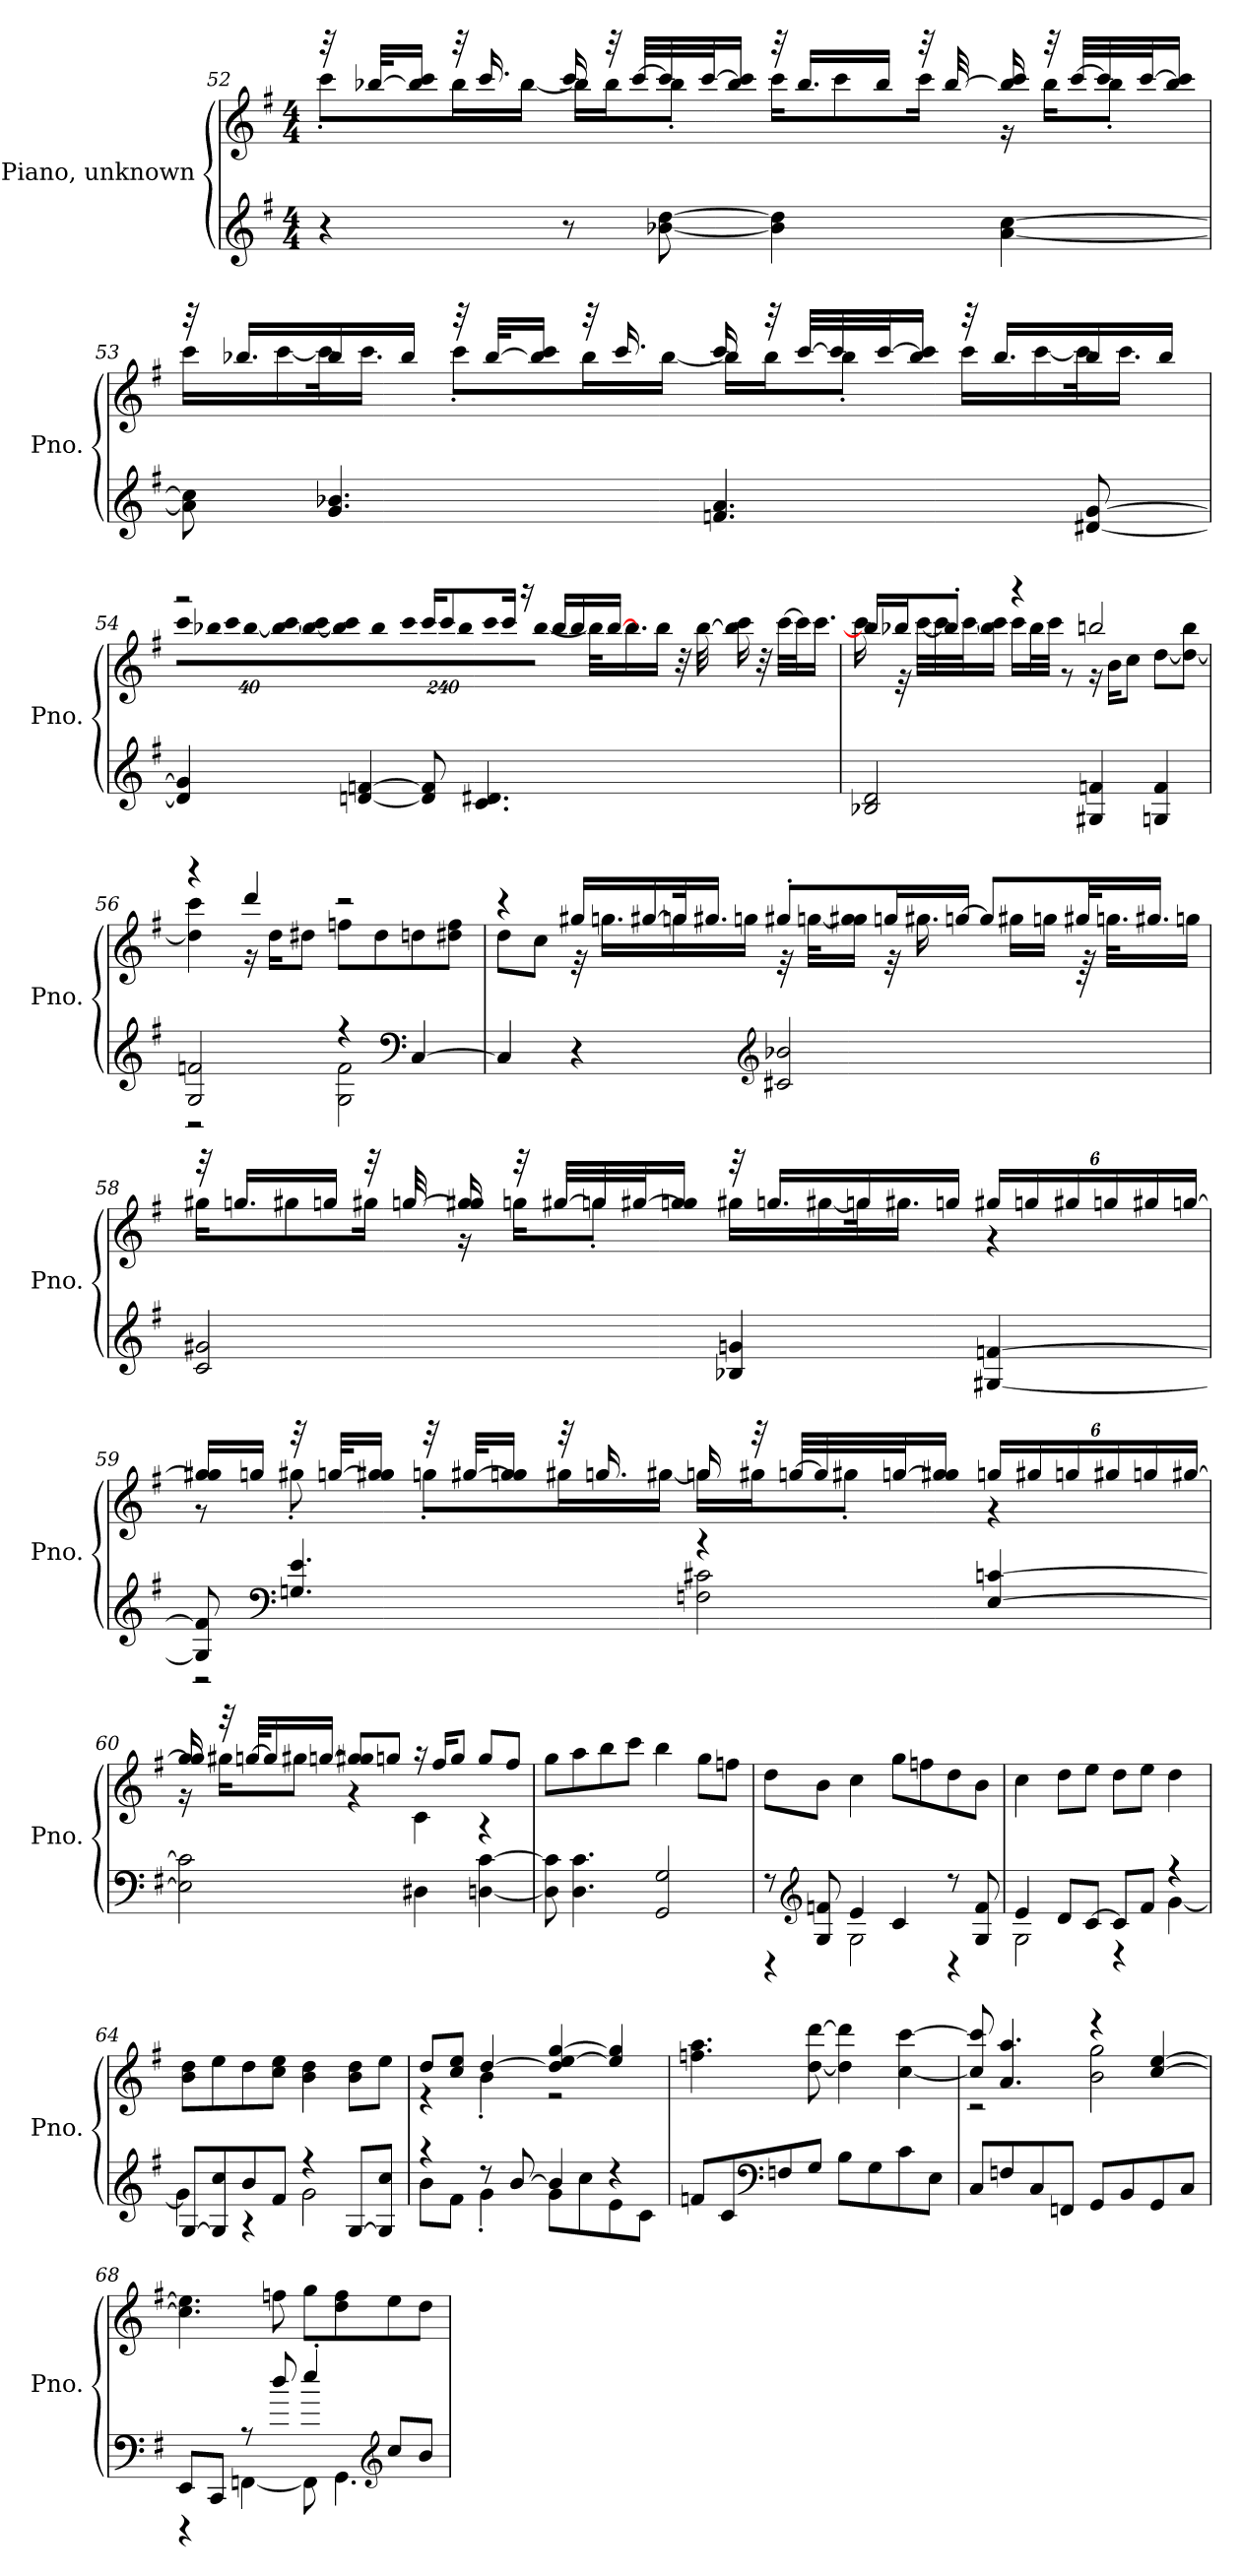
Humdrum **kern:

**kern	**kern
*part1	*part1
*staff2	*staff1
*I"Piano, unknown	*
*I'Pno.	*
!!LO:LB:g=z
*clefG2	*clefG2
*k[f#]	*k[f#]
*M4/4	*M4/4
=52	=52
*	*^
4r	32r	8ccc'\L
.	[32bb-X/KLL	.
.	16bb-/] 16ccc/JJ	.
.	32r	16bb-\L
.	16.ccc/	.
.	.	[16bb-\JJ
8r	16ccc/	16bb-\LL]
.	32r	16bb-\J
.	[32ccc/LLL	.
[8b-X\ [8dd\	32ccc/]	8bb-'\J
.	[32ccc/J	.
.	16bb-/ 16ccc/]JJ	.
4b-\] 4dd\]	32r	16ccc\KL
.	16.bb-/LL	.
.	.	8ccc\
.	16bb-/JJ	.
.	32r	16ccc\Jk
.	[32bb-/	.
[4a\ [4cc\	16bb-/] 16ccc/	16r
.	32r	16bb-\KL
.	[32ccc/LLL	.
.	32ccc/]	8bb-'\J
.	[32ccc/J	.
.	16bb-/ 16ccc/]JJ	.
!!LO:LB:g=z	!!
=53	=53	=53
8a\] 8cc\]	32r	16ccc\LL
.	16.bb-X/LL	.
.	.	[16ccc\
4.g/ 4.b-X/	16bb-/	32ccc\K]
.	.	16.ccc\JJ
.	16bb-/JJ	.
.	32r	8ccc'\L
.	[32bb-/KLL	.
.	16bb-/] 16ccc/JJ	.
.	32r	16bb-\L
.	16.ccc/	.
.	.	[16bb-\JJ
4.fn/ 4.a/	16ccc/	16bb-\LL]
.	32r	16bb-\J
.	[32ccc/LLL	.
.	32ccc/]	8bb-'\J
.	[32ccc/J	.
.	16bb-/ 16ccc/]JJ	.
.	32r	16ccc\LL
.	16.bb-/LL	.
.	.	[16ccc\
[8d#X/ [8g/	16bb-/	32ccc\K]
.	.	16.ccc\JJ
.	16bb-/JJ	.
!!LO:LB:g=z	!!
=54	=54	=54
*	*	*Xbrackettup
!	!	!LO:N:vis=32
4d#/] 4g/]	2r	640%23ccc\LLL
!	!	!LO:N:vis=32
.	.	640%23bb-X\
!	!	!LO:N:vis=32
.	.	640%23ccc\
!	!	!LO:N:vis=32
.	.	[640%23bb-\
!	!	!LO:N:vis=32
.	.	640%23bb-\] [640%23ccc\
!	!	!LO:N:vis=32
.	.	[640%23bb-\ 640%23ccc\]J
!	!	!LO:N:vis=16
.	.	1920%137bb-\] 1920%137ccc\
[4dn/ [4fn/	.	.
!	!	!LO:N:vis=32
.	.	640%23bb-\L
!	!	!LO:N:vis=32
.	.	640%23ccc\J
!	!	!LO:N:vis=16
.	.	1920%137bb-\
!	!	!LO:N:vis=32
.	.	640%23ccc\L
!	!	!LO:N:vis=32
.	.	[640%23bb-\JJJ
8d/] 8f/]	16ccc/KL	.
.	.	32bb-\KLL]
.	.	16.bb-\
.	8ccc/	.
4.c/ 4.d#X/	.	.
.	.	16bb-\JJ
.	16ccc/Jk	.
.	.	32r
.	.	[32bb-\
.	16r	.
.	.	16bb-\] 16ccc\
.	16bb-/LL	.
.	.	32r
.	.	[32ccc\LLL
.	16bb-/	.
.	.	32ccc\J]
.	.	16.ccc\JJ
.	[16bb-/JJ	.
480ryy	480ryy	.
!!LO:LB:g=z	!!
=55	=55	=55
2B-X/ 2d/	16bb-/LL]	16ccc\
.	16bb-X/J	32r
.	.	[32ccc\LLL
.	8bb-'/J	32ccc\]
.	.	[32ccc\J
.	.	16bb-\ 16ccc\]JJ
.	4r	16ccc\LL
.	.	32bb-\L
.	.	32ccc\JJJ
.	.	8r
4G#X/ 4fn/	2bbn/	16r
.	.	16b\KL
.	.	8cc\J
4Gn/ 4f/	.	[8dd\L
.	.	8dd\_ 8bb\J
=56	=56	=56
*^	*	*
2G/ 2fn/	2r	4r	4dd\] 4ccc\
.	.	4ddd/	16r
.	.	.	16dd\KL
.	.	.	8dd#X\J
4r	2G\ 2f\	2r	8ffn\L
.	.	.	8dd#\
*clefF4	*	*	*
[4C/	.	.	8ddn\
.	.	.	8dd#X\ 8ff\J
*v	*v	*	*
!!LO:PB:g=z	!!
=57	=57	=57
4C/]	4r	8dd\L
.	.	8cc\J
4r	16gg#X/LL	32r
.	.	16.ggn\LL
.	[16gg#X/	.
.	32gg#/K]	16ggn\
.	16.gg#X/JJ	.
.	.	16ggn\JJ
*clefG2	*	*
2c#X/ 2b-X/	8gg#X'/L	32r
.	.	[32ggn\KLL
.	.	16gg\] 16gg#X\JJ
.	16ggn/L	32r
.	.	16.gg#X\
.	[16ggn/JJ	.
.	8gg/L]	16gg#X\LL
.	.	16ggn\JJ
.	32gg#X/KL	64r
.	.	32.ggn\KLL
.	16.gg#X/JJ	.
.	.	16ggn\JJ
!!LO:LB:g=z	!!
=58	=58	=58
2c/ 2g#X/	32r	16gg#X\KL
.	16.ggn/LL	.
.	.	8gg#X\
.	16ggn/JJ	.
.	32r	16gg#X\Jk
.	[32ggn/	.
.	16gg/] 16gg#X/	16r
.	32r	16ggn\KL
.	[32gg#X/LLL	.
.	32gg#/]	8ggn'\J
.	[32gg#X/J	.
.	16ggn/ 16gg#/]JJ	.
4B-X/ 4gn/	32r	16gg#X\LL
.	16.ggn/LL	.
.	.	[16gg#X\
.	16ggn/	32gg#\K]
.	.	16.gg#X\JJ
.	16ggn/JJ	.
[4G#X/ [4fn/	24gg#X/LL	4r
.	24ggn/	.
.	24gg#X/	.
.	24ggn/	.
.	24gg#X/	.
.	[24ggn/JJ	.
!!LO:LB:g=z	!!
=59	=59	=59
*^	*	*
8G#/] 8f/]	2r	16gg/] 16gg#X/LL	8r
.	.	16ggn/JJ	.
*clefF4	*	*	*
4.Gn/ 4.e/	.	32r	8gg#X'\
.	.	[32ggn/KLL	.
.	.	16gg/] 16gg#X/JJ	.
.	.	32r	8ggn'\L
.	.	[32gg#X/KLL	.
.	.	16ggn/ 16gg#/]JJ	.
.	.	32r	16gg#X\L
.	.	16.ggn/	.
.	.	.	[16gg#X\JJ
4r	2Fn\ 2c#X\	16ggn/	16gg#\LL]
.	.	32r	16gg#X\J
.	.	[32ggn/LLL	.
.	.	32gg/]	8gg#X'\J
.	.	[32ggn/J	.
.	.	16gg/] 16gg#X/JJ	.
[4E/ [4cn/	.	24ggn/LL	4r
.	.	24gg#X/	.
.	.	24ggn/	.
.	.	24gg#X/	.
.	.	24ggn/	.
.	.	[24gg#X/JJ	.
*v	*v	*	*
!!LO:LB:g=z	!!
=60	=60	=60
2E\] 2c\]	16gg/ 16gg#/]	16r
.	32r	16gg#X\KL
.	[32ggn/KLL	.
.	16gg/]	8gg#X\J
.	[16ggn/JJ	.
.	8gg/] 8gg#X/L	4r
.	8ggn/J	.
4D#X\	16r	4c\
.	16ff#/KL	.
.	8gg/J	.
[4Dn\ [4c\	8gg/L	4r
.	8ff#/J	.
*	*v	*v
=61	=61
8D\] 8c\]	8gg\L
4.D\ 4.c\	8aa\
.	8bb\
.	8ccc\J
2GG/ 2G/	4bb\
.	8gg\L
.	8ffn\J
=62	=62
*^	*
8r	4r	8dd\L
*clefG2	*	*
8G/ 8fn/	.	8b\J
4e/	2G\	4cc\
4c/	.	8gg\L
.	.	8ffn\
8r	4r	8dd\
8G/ 8f/	.	8b\J
!!LO:LB:g=z
=63	=63	=63
4e/	2G\	4cc\
8d/L	.	8dd\L
[8c/J	.	8ee\J
8c/L]	4r	8dd\L
8f#/J	.	8ee\J
4r	[4g\	4dd\
=64	=64	=64
[8G/L	4g\]	8b\ 8dd\L
8G/] 8cc/	.	8ee\
8b/	4r	8dd\
8f#/J	.	8cc\ 8ee\J
4r	2g\	4b\ 4dd\
[8G/L	.	8b\ 8dd\L
8G/] 8cc/J	.	8ee\J
=65	=65	=65
*	*	*^
4r	8b\L	8dd/L	4r
.	8f#\J	8cc/ 8ee/J	.
8r	4g'\	[4dd/	4b'\
[8b/	.	.	.
4b/]	8g\L	4dd/] [4ee/ [4gg/	2r
.	8cc\	.	.
4r	8e\	4ee/] 4gg/]	.
.	8c\J	.	.
*v	*v	*	*
*	*v	*v
=66	=66
8fn/L	4.ffn\ 4.aa\
8c/	.
*clefF4	*
8Fn/	.
8G/J	[8dd\ [8ddd\
8B\L	4dd\] 4ddd\]
8G\	.
8c\	[4cc\ [4ccc\
8E\J	.
!!LO:LB:g=z
=67	=67
*	*^
8C/L	8cc/] 8ccc/]	2r
8Fn/	4.a/ 4.aa/	.
8C/	.	.
8FFn/J	.	.
8GG/L	4r	2b\ 2gg\
8BB/	.	.
8GG/	[4cc/ [4ee/	.
8C/J	.	.
*	*v	*v
=68	=68
*^	*
8EE/L	4r	4.cc\] 4.ee\]
8CC/J	.	.
8r	[4FFn\	.
8dd/	.	8ffn\
4ee'/	8FF\]	8gg\L
.	4.GG\	8dd\ 8ff\
*clefG2	*	*
8cc/L	.	8ee\
8b/J	.	8dd\J
*v	*v	*
=	=
*-	*-
